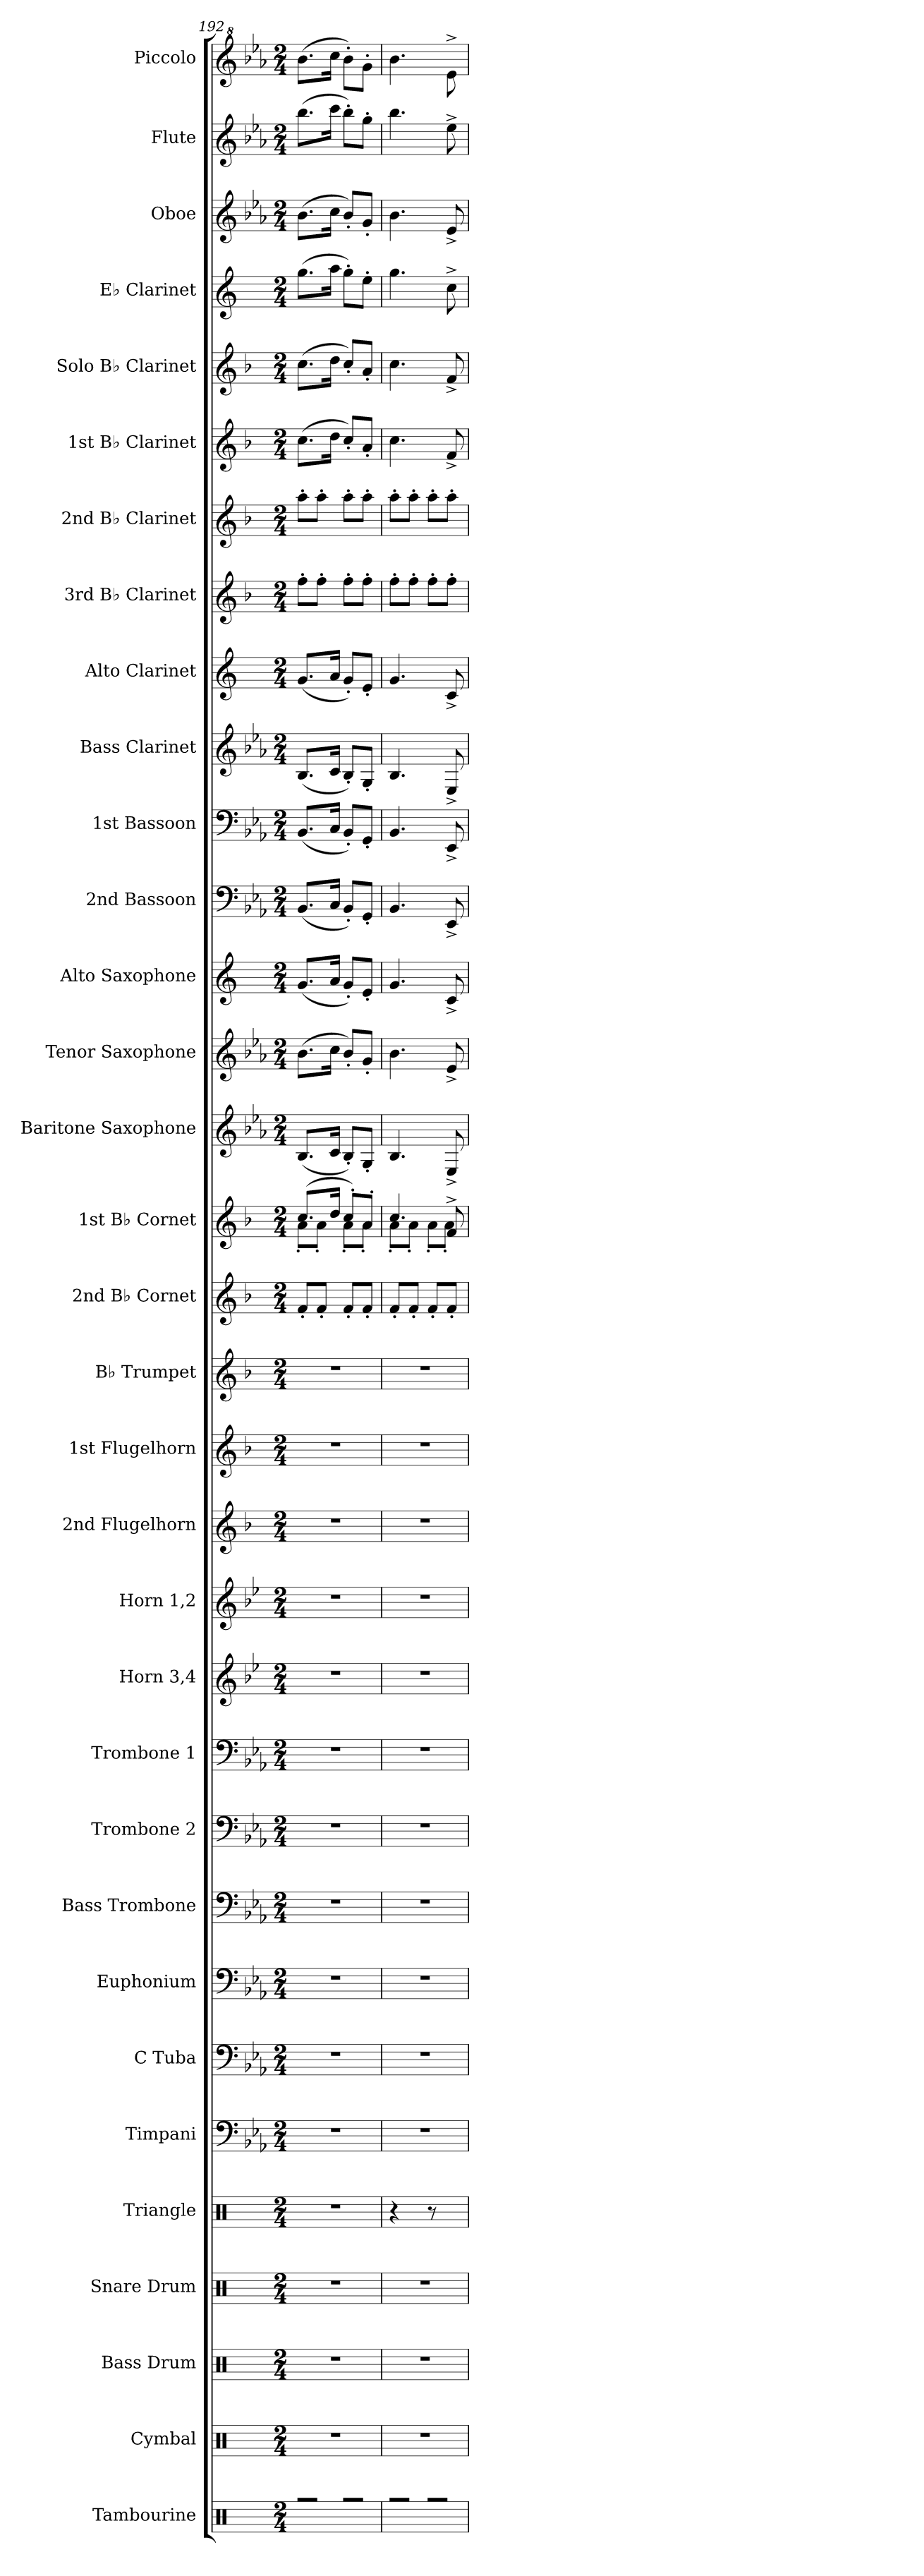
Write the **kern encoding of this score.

**kern	**kern	**kern	**kern	**kern	**kern	**kern	**kern	**kern	**kern	**kern	**kern	**kern	**kern	**kern	**kern	**kern	**kern	**kern	**kern	**kern	**kern	**kern	**kern	**kern	**kern	**kern	**kern	**kern	**kern	**kern	**kern	**kern
*part33	*part32	*part31	*part30	*part29	*part28	*part27	*part26	*part25	*part24	*part23	*part22	*part21	*part20	*part19	*part18	*part17	*part16	*part15	*part14	*part13	*part12	*part11	*part10	*part9	*part8	*part7	*part6	*part5	*part4	*part3	*part2	*part1
*staff33	*staff32	*staff31	*staff30	*staff29	*staff28	*staff27	*staff26	*staff25	*staff24	*staff23	*staff22	*staff21	*staff20	*staff19	*staff18	*staff17	*staff16	*staff15	*staff14	*staff13	*staff12	*staff11	*staff10	*staff9	*staff8	*staff7	*staff6	*staff5	*staff4	*staff3	*staff2	*staff1
*I"Tambourine	*I"Cymbal	*I"Bass Drum	*I"Snare Drum	*I"Triangle	*I"Timpani	*I"C Tuba	*I"Euphonium	*I"Bass Trombone	*I"Trombone 2	*I"Trombone 1	*I"Horn 3,4	*I"Horn 1,2	*I"2nd Flugelhorn	*I"1st Flugelhorn	*I"B♭ Trumpet	*I"2nd B♭ Cornet	*I"1st B♭ Cornet	*I"Baritone Saxophone	*I"Tenor Saxophone	*I"Alto Saxophone	*I"2nd Bassoon	*I"1st Bassoon	*I"Bass Clarinet	*I"Alto Clarinet	*I"3rd B♭ Clarinet	*I"2nd B♭ Clarinet	*I"1st B♭ Clarinet	*I"Solo B♭ Clarinet	*I"E♭ Clarinet	*I"Oboe	*I"Flute	*I"Piccolo
*I'Tamb.	*I'Cym.	*I'B. Dr.	*I'Sn. Dr.	*I'Trgl.	*I'Timp.	*I'C Tu.	*I'Eu.	*I'B. Trb.	*I'Trb. 2	*I'Trb. 1	*I'Hn. 3,4	*I'Hn. 1,2	*I'2nd Flghn.	*I'1st Flghn.	*I'B♭ Tpt.	*I'2nd B♭ Cnt.	*I'1st B♭ Cnt.	*I'Bar. Sax.	*I'T. Sax.	*I'A. Sax.	*I'2nd Bsn.	*I'1st Bsn.	*I'B. Cl.	*I'A. Cl.	*I'3rd B♭ Cl.	*I'2nd B♭ Cl.	*I'1st B♭ Cl.	*I'Solo B♭ Cl.	*I'E♭ Cl.	*I'Ob.	*I'Fl.	*I'Picc.
*clefX	*clefX	*clefX	*clefX	*clefX	*clefF4	*clefF4	*clefF4	*clefF4	*clefF4	*clefF4	*clefG2	*clefG2	*clefG2	*clefG2	*clefG2	*clefG2	*clefG2	*clefG2	*clefG2	*clefG2	*clefF4	*clefF4	*clefG2	*clefG2	*clefG2	*clefG2	*clefG2	*clefG2	*clefG2	*clefG2	*clefG2	*clefG^2
*	*	*	*	*	*	*	*	*	*	*	*ITrd4c7	*ITrd4c7	*ITrd1c2	*ITrd1c2	*ITrd1c2	*ITrd1c2	*ITrd1c2	*ITrd12c21	*ITrd8c14	*ITrd5c9	*	*	*ITrd8c14	*ITrd5c9	*ITrd1c2	*ITrd1c2	*ITrd1c2	*ITrd1c2	*ITrd-2c-3	*	*	*ITrd-7c-12
*k[]	*k[]	*k[]	*k[]	*k[]	*k[b-e-a-]	*k[b-e-a-]	*k[b-e-a-]	*k[b-e-a-]	*k[b-e-a-]	*k[b-e-a-]	*k[b-e-a-]	*k[b-e-a-]	*k[b-e-a-]	*k[b-e-a-]	*k[b-e-a-]	*k[b-e-a-]	*k[b-e-a-]	*k[b-e-a-]	*k[b-e-a-]	*k[b-e-a-]	*k[b-e-a-]	*k[b-e-a-]	*k[b-e-a-]	*k[b-e-a-]	*k[b-e-a-]	*k[b-e-a-]	*k[b-e-a-]	*k[b-e-a-]	*k[b-e-a-]	*k[b-e-a-]	*k[b-e-a-]	*k[b-e-a-]
*C:	*C:	*C:	*C:	*C:	*E-:	*E-:	*E-:	*E-:	*E-:	*E-:	*E-:	*E-:	*E-:	*E-:	*E-:	*E-:	*E-:	*E-:	*E-:	*E-:	*E-:	*E-:	*E-:	*E-:	*E-:	*E-:	*E-:	*E-:	*E-:	*E-:	*E-:	*E-:
*M2/4	*M2/4	*M2/4	*M2/4	*M2/4	*M2/4	*M2/4	*M2/4	*M2/4	*M2/4	*M2/4	*M2/4	*M2/4	*M2/4	*M2/4	*M2/4	*M2/4	*M2/4	*M2/4	*M2/4	*M2/4	*M2/4	*M2/4	*M2/4	*M2/4	*M2/4	*M2/4	*M2/4	*M2/4	*M2/4	*M2/4	*M2/4	*M2/4
=192	=192	=192	=192	=192	=192	=192	=192	=192	=192	=192	=192	=192	=192	=192	=192	=192	=192	=192	=192	=192	=192	=192	=192	=192	=192	=192	=192	=192	=192	=192	=192	=192
*	*	*	*	*	*	*	*	*	*	*	*	*	*	*	*	*	*^	*	*	*	*	*	*	*	*	*	*	*	*	*	*	*
8R\L	2r	2r	2r	2r	2r	2r	2r	2r	2r	2r	2r	2r	2r	2r	2r	8e-'/L	(8.b-/L	8g'\L	(8.BB-/L	(8.B-\L	(8.B-/L	(8.BB-/L	(8.BB-/L	(8.BB-/L	(8.B-/L	8ee-'\L	8gg'\L	(8.b-\L	(8.b-\L	(8.bb-\L	(8.b-\L	(8.bb-\L	(8.bbb-\L
8R\J	.	.	.	.	.	.	.	.	.	.	.	.	.	.	.	8e-'/J	.	8g'\J	.	.	.	.	.	.	.	8ee-'\J	8gg'\J	.	.	.	.	.	.
.	.	.	.	.	.	.	.	.	.	.	.	.	.	.	.	.	16cc/Jk	.	16C/Jk	16c\Jk	16c/Jk	16C/Jk	16C/Jk	16C/Jk	16c/Jk	.	.	16cc\Jk	16cc\Jk	16ccc\Jk	16cc\Jk	16ccc\Jk	16cccc\Jk
8R\L	.	.	.	.	.	.	.	.	.	.	.	.	.	.	.	8e-'/L	8b-'/L)	8g'\L	8BB-'/L)	8B-'/L)	8B-'/L)	8BB-'/L)	8BB-'/L)	8BB-'/L)	8B-'/L)	8ee-'\L	8gg'\L	8b-'/L)	8b-'/L)	8bb-'\L)	8b-'/L)	8bb-'\L)	8bbb-'\L)
8R\J	.	.	.	.	.	.	.	.	.	.	.	.	.	.	.	8e-'/J	8g'/J	8g'\J	8GG'/J	8G'/J	8G'/J	8GG'/J	8GG'/J	8GG'/J	8G'/J	8ee-'\J	8gg'\J	8g'/J	8g'/J	8gg'\J	8g'/J	8gg'\J	8ggg'\J
=193	=193	=193	=193	=193	=193	=193	=193	=193	=193	=193	=193	=193	=193	=193	=193	=193	=193	=193	=193	=193	=193	=193	=193	=193	=193	=193	=193	=193	=193	=193	=193	=193	=193
8R\L	2r	2r	2r	4r	2r	2r	2r	2r	2r	2r	2r	2r	2r	2r	2r	8e-'/L	4.b-/	8g'\L	4.BB-/	4.B-\	4.B-/	4.BB-/	4.BB-/	4.BB-/	4.B-/	8ee-'\L	8gg'\L	4.b-\	4.b-\	4.bb-\	4.b-\	4.bb-\	4.bbb-\
8R\J	.	.	.	.	.	.	.	.	.	.	.	.	.	.	.	8e-'/J	.	8g'\J	.	.	.	.	.	.	.	8ee-'\J	8gg'\J	.	.	.	.	.	.
8R\L	.	.	.	8r	.	.	.	.	.	.	.	.	.	.	.	8e-'/L	.	8g'\L	.	.	.	.	.	.	.	8ee-'\L	8gg'\L	.	.	.	.	.	.
8R\J	.	.	.	8R\	.	.	.	.	.	.	.	.	.	.	.	8e-'/J	8e-^/	8g'\J	8EE-^/	8E-^/	8E-^/	8EE-^/	8EE-^/	8EE-^/	8E-^/	8ee-'\J	8gg'\J	8e-^/	8e-^/	8ee-^\	8e-^/	8ee-^\	8eee-^\
*	*	*	*	*	*	*	*	*	*	*	*	*	*	*	*	*	*v	*v	*	*	*	*	*	*	*	*	*	*	*	*	*	*	*
=	=	=	=	=	=	=	=	=	=	=	=	=	=	=	=	=	=	=	=	=	=	=	=	=	=	=	=	=	=	=	=	=
*-	*-	*-	*-	*-	*-	*-	*-	*-	*-	*-	*-	*-	*-	*-	*-	*-	*-	*-	*-	*-	*-	*-	*-	*-	*-	*-	*-	*-	*-	*-	*-	*-
